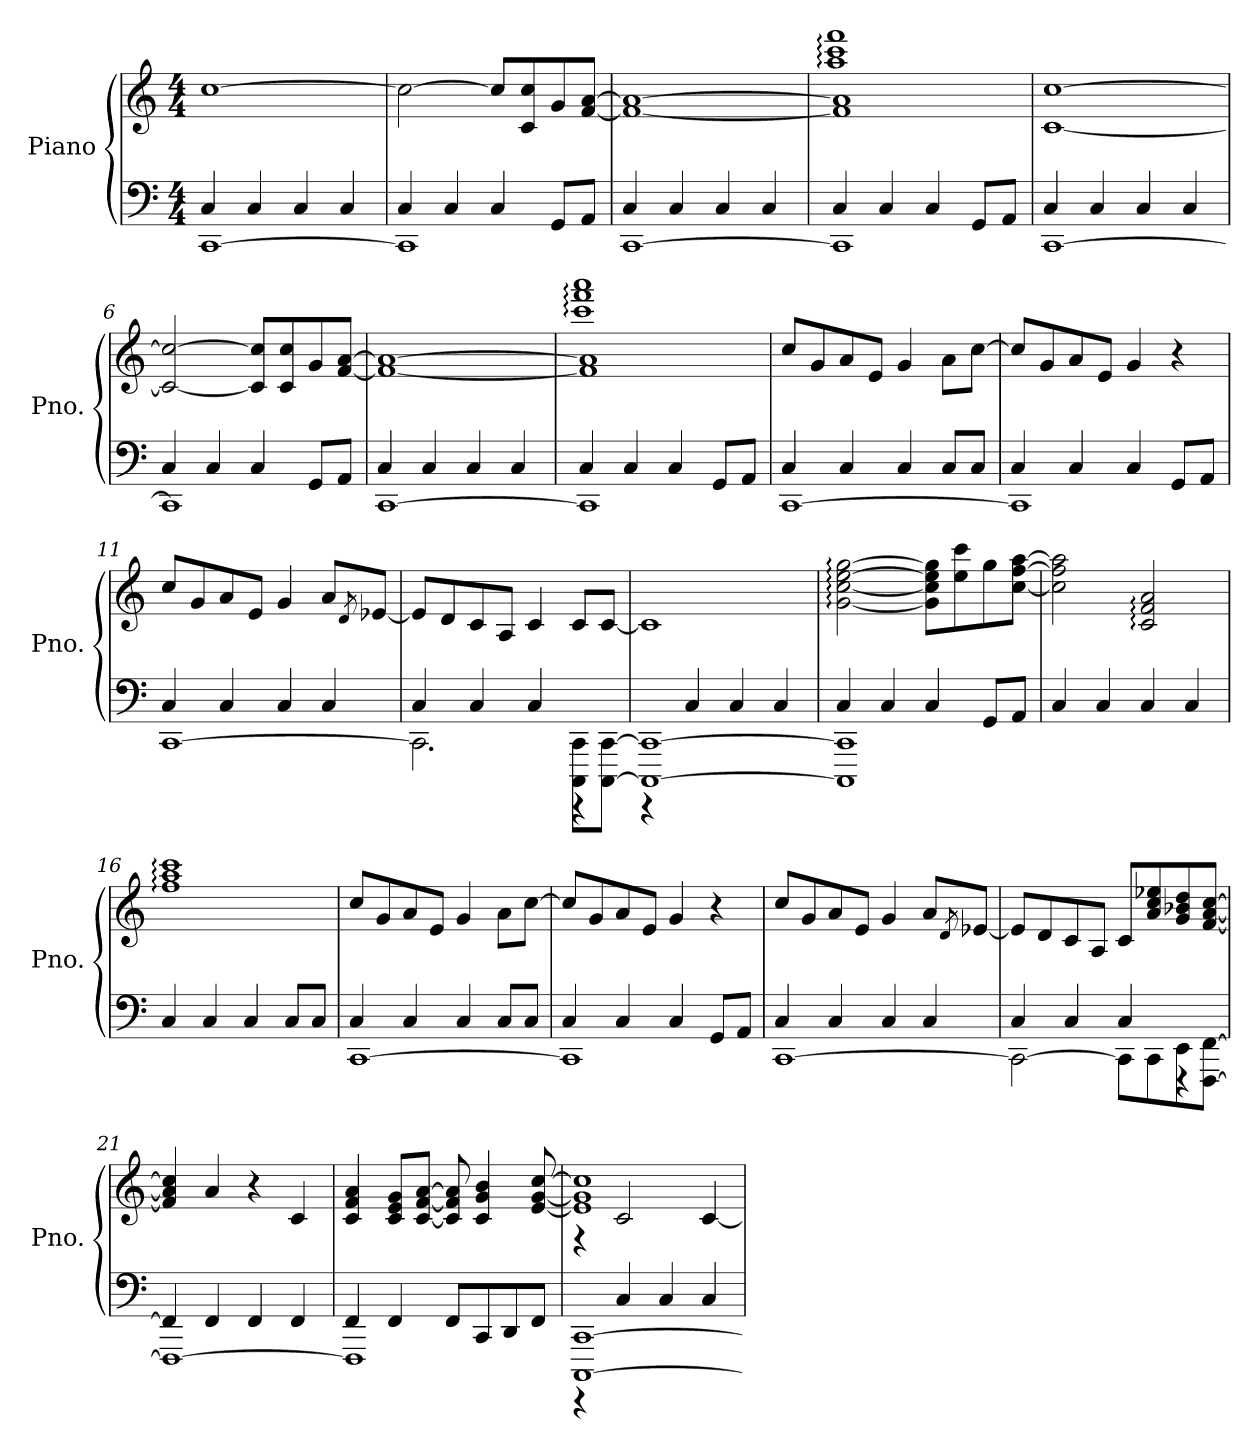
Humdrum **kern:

**kern	**kern
*part1	*part1
*staff2	*staff1
*I"Piano	*
*I'Pno.	*
*clefF4	*clefG2
*k[]	*k[]
*M4/4	*M4/4
*MM150	*MM150
=1	=1
*^	*
[1CC	4C/	[1cc
.	4C/	.
.	4C/	.
.	4C/	.
=2	=2	=2
1CC]	4C/	2cc\_
.	4C/	.
.	4C/	8cc/L]
.	.	8c/ 8cc/
.	8GG/L	8g/
.	8AA/J	[8f/ [8a/J
=3	=3	=3
[1CC	4C/	1f_ 1a_
.	4C/	.
.	4C/	.
.	4C/	.
=4	=4	=4
*	*	*^
1CC]	4C/	1f] 1a]	1aa: 1ccc: 1fff:
.	4C/	.	.
.	4C/	.	.
.	8GG/L	.	.
.	8AA/J	.	.
*	*	*v	*v
=5	=5	=5
[1CC	4C/	[1c [1cc
.	4C/	.
.	4C/	.
.	4C/	.
!!LO:LB:g=z
=6	=6	=6
1CC]	4C/	2c/_ 2cc/_
.	4C/	.
.	4C/	8c/] 8cc/]L
.	.	8c/ 8cc/
.	8GG/L	8g/
.	8AA/J	[8f/ [8a/J
=7	=7	=7
[1CC	4C/	1f_ 1a_
.	4C/	.
.	4C/	.
.	4C/	.
=8	=8	=8
*	*	*^
1CC]	4C/	1f] 1a]	1ccc: 1fff: 1aaa:
.	4C/	.	.
.	4C/	.	.
.	8GG/L	.	.
.	8AA/J	.	.
*	*	*v	*v
=9	=9	=9
[1CC	4C/	8cc/L
.	.	8g/
.	4C/	8a/
.	.	8e/J
.	4C/	4g/
.	8C/L	8a\L
.	8C/J	[8cc\J
=10	=10	=10
1CC]	4C/	8cc/L]
.	.	8g/
.	4C/	8a/
.	.	8e/J
.	4C/	4g/
.	8GG/L	4r
.	8AA/J	.
=11	=11	=11
[1CC	4C/	8cc/L
.	.	8g/
.	4C/	8a/
.	.	8e/J
.	4C/	4g/
.	4C/	8a/L
.	.	8qd/
.	.	[8e-X/J
!!LO:LB:g=z
=12	=12	=12
2.CC\]	4C/	8e-/L]
.	.	8d/
.	4C/	8c/
.	.	8A/J
.	4C/	4c/
8CCC\ 8CC\L	4r	8c/L
[8CCC\ [8CC\J	.	[8c/J
=13	=13	=13
1CCC_ 1CC_	4r	1c]
.	4C/	.
.	4C/	.
.	4C/	.
=14	=14	=14
1CCC] 1CC]	4C/	[2g\: [2cc\: [2ee\: [2gg\:
.	4C/	.
.	4C/	8g\] 8cc\] 8ee\] 8gg\]L
.	.	8ee\ 8ccc\
.	8GG/L	8gg\
.	8AA/J	[8cc\ [8ff\ [8aa\J
*v	*v	*
=15	=15
4C/	2cc\] 2ff\] 2aa\]
4C/	.
4C/	2c/: 2f/: 2a/:
4C/	.
=16	=16
4C/	1ff: 1aa: 1ccc:
4C/	.
4C/	.
8C/L	.
8C/J	.
=17	=17
*^	*
[1CC	4C/	8cc/L
.	.	8g/
.	4C/	8a/
.	.	8e/J
.	4C/	4g/
.	8C/L	8a\L
.	8C/J	[8cc\J
!!LO:LB:g=z
=18	=18	=18
1CC]	4C/	8cc/L]
.	.	8g/
.	4C/	8a/
.	.	8e/J
.	4C/	4g/
.	8GG/L	4r
.	8AA/J	.
=19	=19	=19
[1CC	4C/	8cc/L
.	.	8g/
.	4C/	8a/
.	.	8e/J
.	4C/	4g/
.	4C/	8a/L
.	.	8qd/
.	.	[8e-X/J
=20	=20	=20
2CC\_	4C/	8e-/L]
.	.	8d/
.	4C/	8c/
.	.	8A/J
8CC\L]	4C/	8c/L
8CC\	.	8a/ 8cc/ 8ee-X/
8EE\	4r	8g/ 8b-X/ 8dd/
[8FFF\ [8FF\J	.	[8f/ [8a/ [8cc/J
=21	=21	=21
1FFF_	4FF/]	4f/] 4a/] 4cc/]
.	4FF/	4a/
.	4FF/	4r
.	4FF/	4c/
=22	=22	=22
1FFF]	4FF/	4c/ 4f/ 4a/
.	4FF/	8c/ 8e/ 8g/L
.	.	[8c/ [8f/ [8a/J
.	8FF/L	8c/] 8f/] 8a/]
.	8CC/	4c/ 4g/ 4b/
.	8DD/	.
.	8FF/J	[8e/ [8g/ [8cc/
!!LO:LB:g=z
=23	=23	=23
*	*	*^
[1CCC [1CC	4r	1e] 1g] 1cc]	4r
.	4C/	.	2c/
.	4C/	.	.
.	4C/	.	[4c/
*v	*v	*	*
*	*v	*v
=	=
*-	*-
